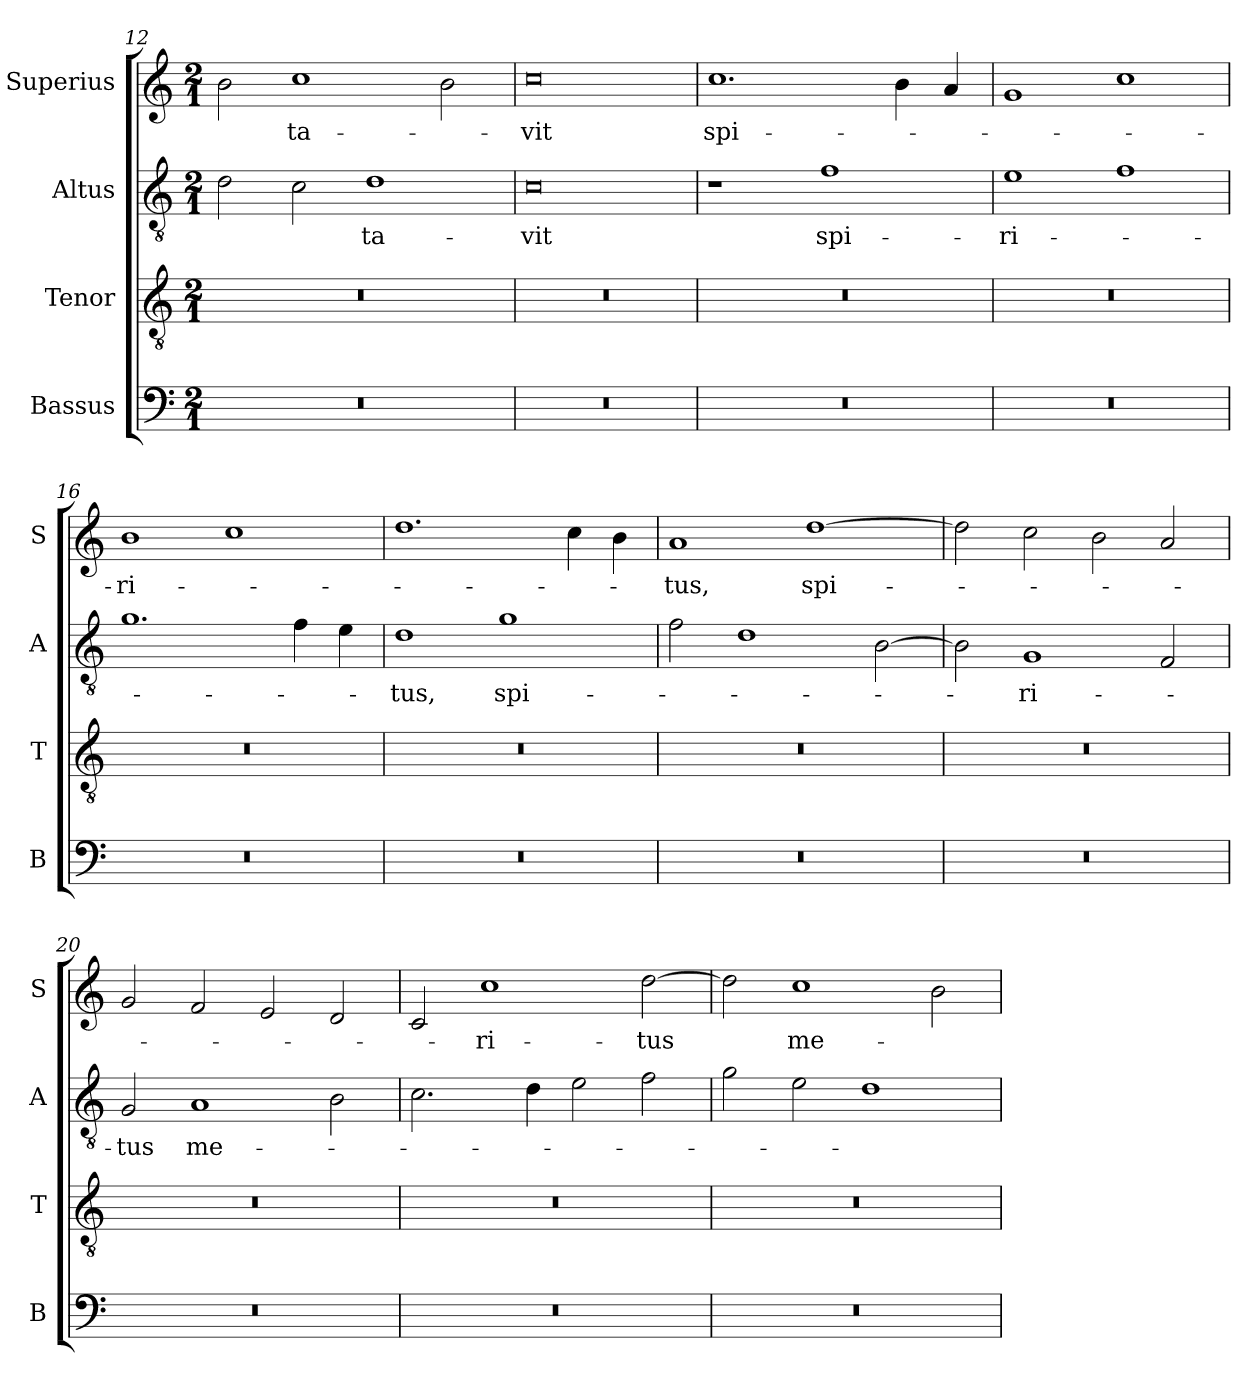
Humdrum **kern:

**kern	**kern	**kern	**text	**kern	**text
*part4	*part3	*part2	*part2	*part1	*part1
*staff4	*staff3	*staff2	*staff2	*staff1	*staff1
*I"Bassus	*I"Tenor	*I"Altus	*	*I"Superius	*
*I'B	*I'T	*I'A	*	*I'S	*
*clefF4	*clefGv2	*clefGv2	*	*clefG2	*
*k[]	*k[]	*k[]	*	*k[]	*
*M2/1	*M2/1	*M2/1	*	*M2/1	*
=12	=12	=12	=12	=12	=12
0r	0r	2d	.	2b	.
.	.	2c	.	1cc	-ta-
.	.	1d	-ta-	.	.
.	.	.	.	2b	.
=13	=13	=13	=13	=13	=13
0r	0r	0c	-vit	0cc	-vit
=14	=14	=14	=14	=14	=14
0r	0r	1r	.	1.cc	spi-
.	.	1f	spi-	.	.
.	.	.	.	4b	.
.	.	.	.	4a	.
=15	=15	=15	=15	=15	=15
0r	0r	1e	-ri-	1g	.
.	.	1f	.	1cc	.
=16	=16	=16	=16	=16	=16
0r	0r	1.g	.	1b	-ri-
.	.	.	.	1cc	.
.	.	4f	.	.	.
.	.	4e	.	.	.
=17	=17	=17	=17	=17	=17
0r	0r	1d	-tus,	1.dd	.
!	!	!	!LO:LY:i	!	!
.	.	1g	spi-	.	.
.	.	.	.	4cc	.
.	.	.	.	4b	.
=18	=18	=18	=18	=18	=18
0r	0r	2f	.	1a	-tus,
.	.	1d	.	.	.
!	!	!	!	!	!LO:LY:i
.	.	.	.	[1dd	spi-
.	.	[2B	.	.	.
=19	=19	=19	=19	=19	=19
0r	0r	2B]	.	2dd]	.
!	!	!	!LO:LY:i	!	!
.	.	1G	-ri-	2cc	.
.	.	.	.	2b	.
.	.	2F	.	2a	.
=20	=20	=20	=20	=20	=20
!	!	!	!LO:LY:i	!	!
0r	0r	2G	-tus	2g	.
.	.	1A	me-	2f	.
.	.	.	.	2e	.
.	.	2B	.	2d	.
=21	=21	=21	=21	=21	=21
0r	0r	2.c	.	2c	.
!	!	!	!	!	!LO:LY:i
.	.	.	.	1cc	-ri-
.	.	4d	.	.	.
.	.	2e	.	.	.
!	!	!	!	!	!LO:LY:i
.	.	2f	.	[2dd	-tus
=22	=22	=22	=22	=22	=22
0r	0r	2g	.	2dd]	.
.	.	2e	.	1cc	me-
.	.	1d	.	.	.
.	.	.	.	2b	.
=	=	=	=	=	=
*-	*-	*-	*-	*-	*-
